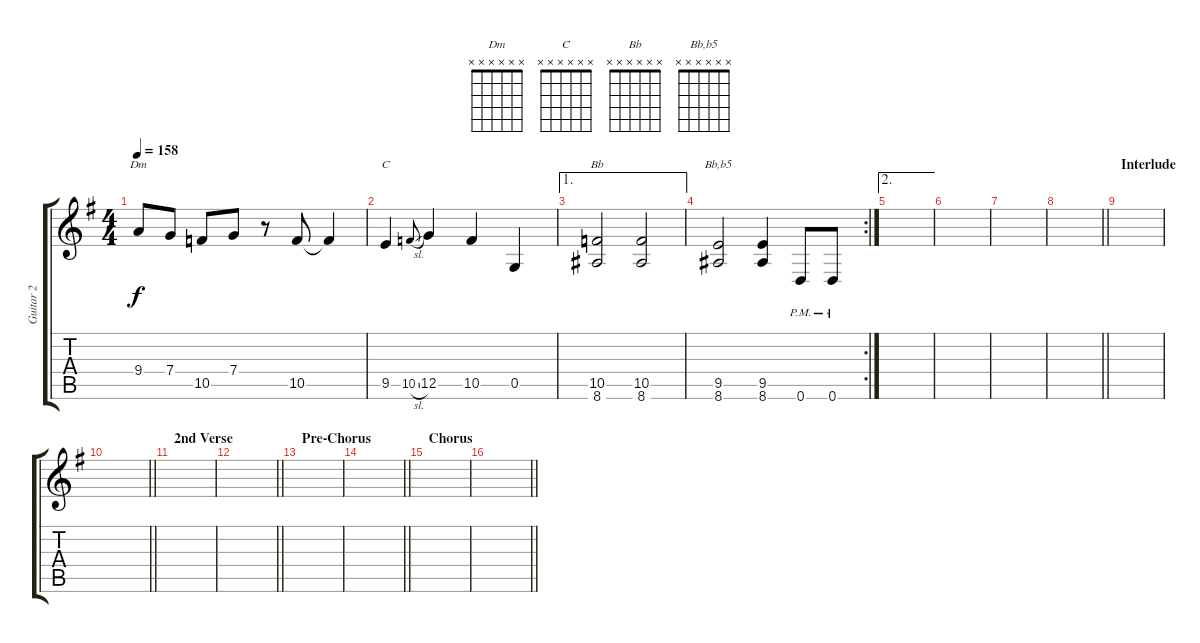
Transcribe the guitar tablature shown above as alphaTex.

\track ("Guitar 2" "Guitar 2") {instrument overdrivenguitar}
\staff {score tabs}
\tuning (D4 A3 F3 C3 G2 D2) {hide}
\chord ("Dm" x x x x x x)
\chord ("C" x x x x x x)
\chord ("Bb" x x x x x x)
\chord ("Bb,b5" x x x x x x)
\ts (4 4)
\tempo 158
\clef g2
\ks eminor
9.4.8{ch "Dm" dy f} 7.4.8 10.5.8 7.4.8 r.8 10.5.8 10.5{t}.4 |
9.5.4{ch "C"} 10.5{sl}.8{gr onbeat} 12.5.4 10.5.4 0.5.4 |
\ae 1
(10.5 8.6).2{ch "Bb"} (10.5 8.6).2 |
\rc 2
(9.5 8.6).2{ch "Bb,b5"} (9.5 8.6).4 0.6{pm}.8 0.6{pm}.8 |
\ae 2
|
|
|
\barLineRight lightlight
|
\section ("" "Interlude")
|
\barLineRight lightlight
|
\section ("" "2nd Verse")
|
\barLineRight lightlight
|
\section ("" "Pre-Chorus")
|
\barLineRight lightlight
|
\section ("" "Chorus")
|
\barLineRight lightlight
